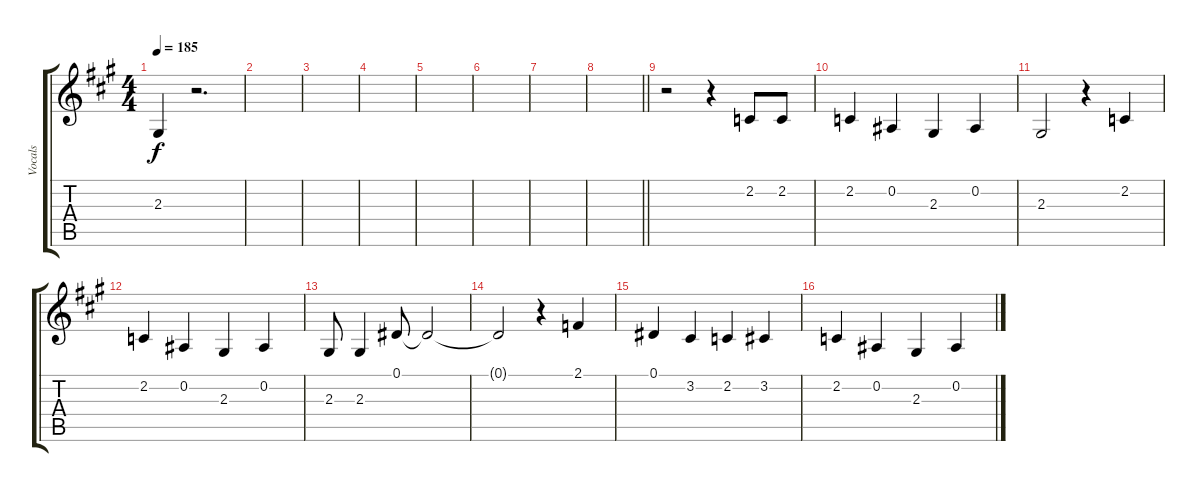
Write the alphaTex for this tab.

\track ("Vocals" "Vocals") {instrument voiceoohs}
\staff {score tabs}
\tuning (Eb4 Bb3 Gb3 Db3 Ab2 Db2) {hide}
\ts (4 4)
\tempo 185
\clef g2
\ks f#minor
2.3.4{dy f} r.2{d} |
|
|
|
|
|
|
\barLineRight lightlight
|
r.2 r.4 2.2.8 2.2.8 |
2.2.4 0.2.4 2.3.4 0.2.4 |
2.3.2 r.4 2.2.4 |
2.2.4 0.2.4 2.3.4 0.2.4 |
2.3.8 2.3.4 0.1.8 0.1{t}.2 |
0.1{t}.2 r.4 2.1.4 |
0.1.4 3.2.4 2.2.4 3.2.4 |
2.2.4 0.2.4 2.3.4 0.2.4
